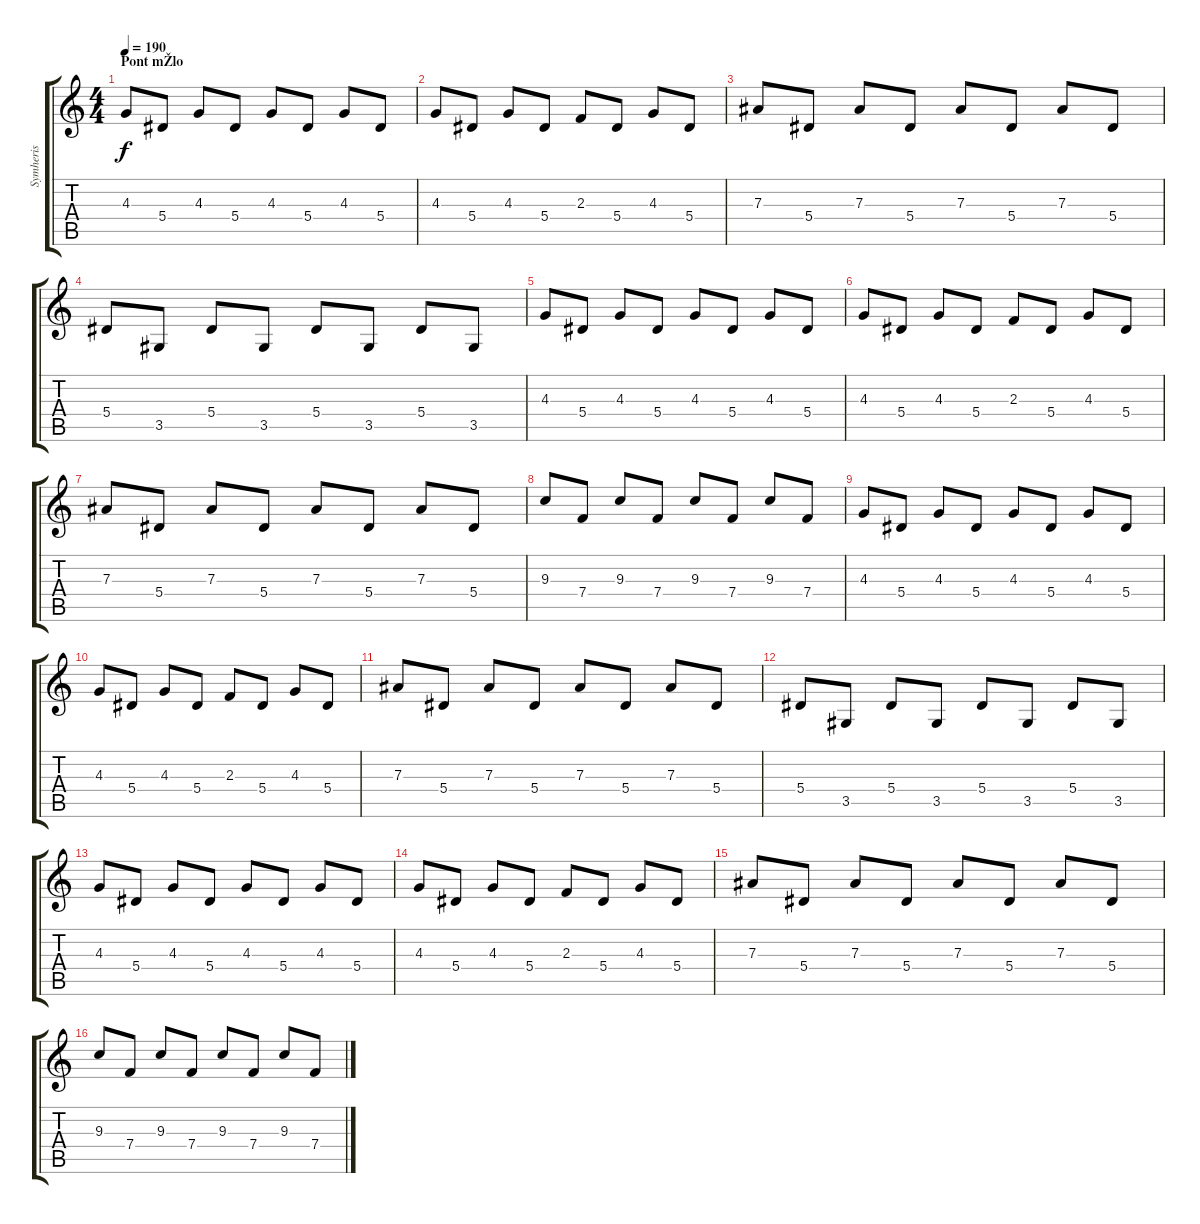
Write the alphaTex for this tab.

\track ("Symheris" "Symheris") {instrument distortionguitar}
\staff {score tabs}
\tuning (C4 G3 Eb3 Bb2 F2 C2) {hide}
\ts (4 4)
\section ("" "Pont mŽlo")
\tempo 190
\clef g2
\ks c
4.3.8{dy f} 5.4.8 4.3.8 5.4.8 4.3.8 5.4.8 4.3.8 5.4.8 |
4.3.8 5.4.8 4.3.8 5.4.8 2.3.8 5.4.8 4.3.8 5.4.8 |
7.3.8 5.4.8 7.3.8 5.4.8 7.3.8 5.4.8 7.3.8 5.4.8 |
5.4.8 3.5.8 5.4.8 3.5.8 5.4.8 3.5.8 5.4.8 3.5.8 |
4.3.8 5.4.8 4.3.8 5.4.8 4.3.8 5.4.8 4.3.8 5.4.8 |
4.3.8 5.4.8 4.3.8 5.4.8 2.3.8 5.4.8 4.3.8 5.4.8 |
7.3.8 5.4.8 7.3.8 5.4.8 7.3.8 5.4.8 7.3.8 5.4.8 |
9.3.8 7.4.8 9.3.8 7.4.8 9.3.8 7.4.8 9.3.8 7.4.8 |
4.3.8 5.4.8 4.3.8 5.4.8 4.3.8 5.4.8 4.3.8 5.4.8 |
4.3.8 5.4.8 4.3.8 5.4.8 2.3.8 5.4.8 4.3.8 5.4.8 |
7.3.8 5.4.8 7.3.8 5.4.8 7.3.8 5.4.8 7.3.8 5.4.8 |
5.4.8 3.5.8 5.4.8 3.5.8 5.4.8 3.5.8 5.4.8 3.5.8 |
4.3.8 5.4.8 4.3.8 5.4.8 4.3.8 5.4.8 4.3.8 5.4.8 |
4.3.8 5.4.8 4.3.8 5.4.8 2.3.8 5.4.8 4.3.8 5.4.8 |
7.3.8 5.4.8 7.3.8 5.4.8 7.3.8 5.4.8 7.3.8 5.4.8 |
9.3.8 7.4.8 9.3.8 7.4.8 9.3.8 7.4.8 9.3.8 7.4.8
